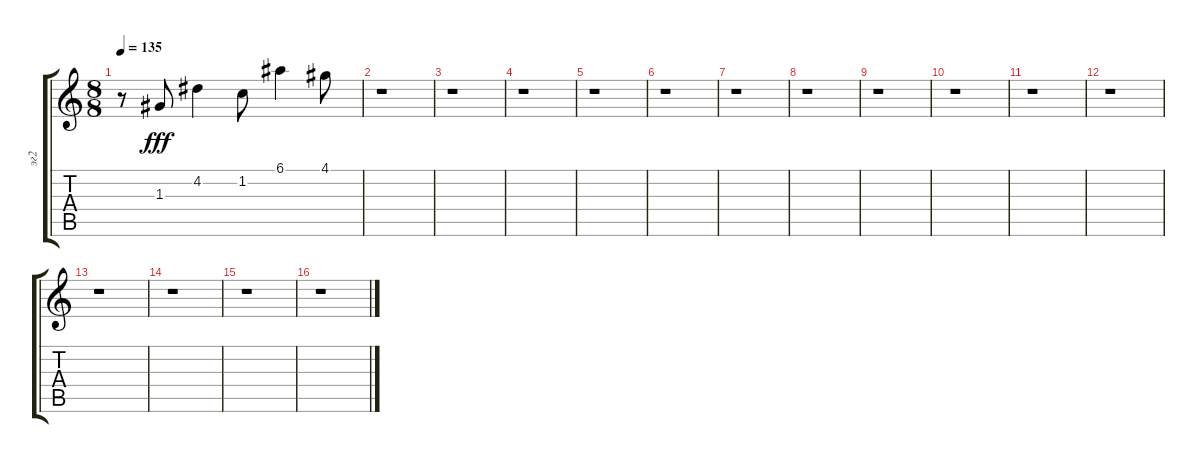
\track ("эг2" "эг2") {instrument overdrivenguitar}
\staff {score tabs}
\tuning (E4 B3 G3 D3 A2 E2) {hide}
\ts (8 8)
\tempo 135
\clef g2
\ks c
r.8{dy f} 1.3.8{dy fff} 4.2.4 1.2.8 6.1.4 4.1.8 |
r.1 |
r.1 |
r.1 |
r.1 |
r.1 |
r.1 |
r.1 |
r.1 |
r.1 |
r.1 |
r.1 |
r.1 |
r.1 |
r.1 |
r.1
